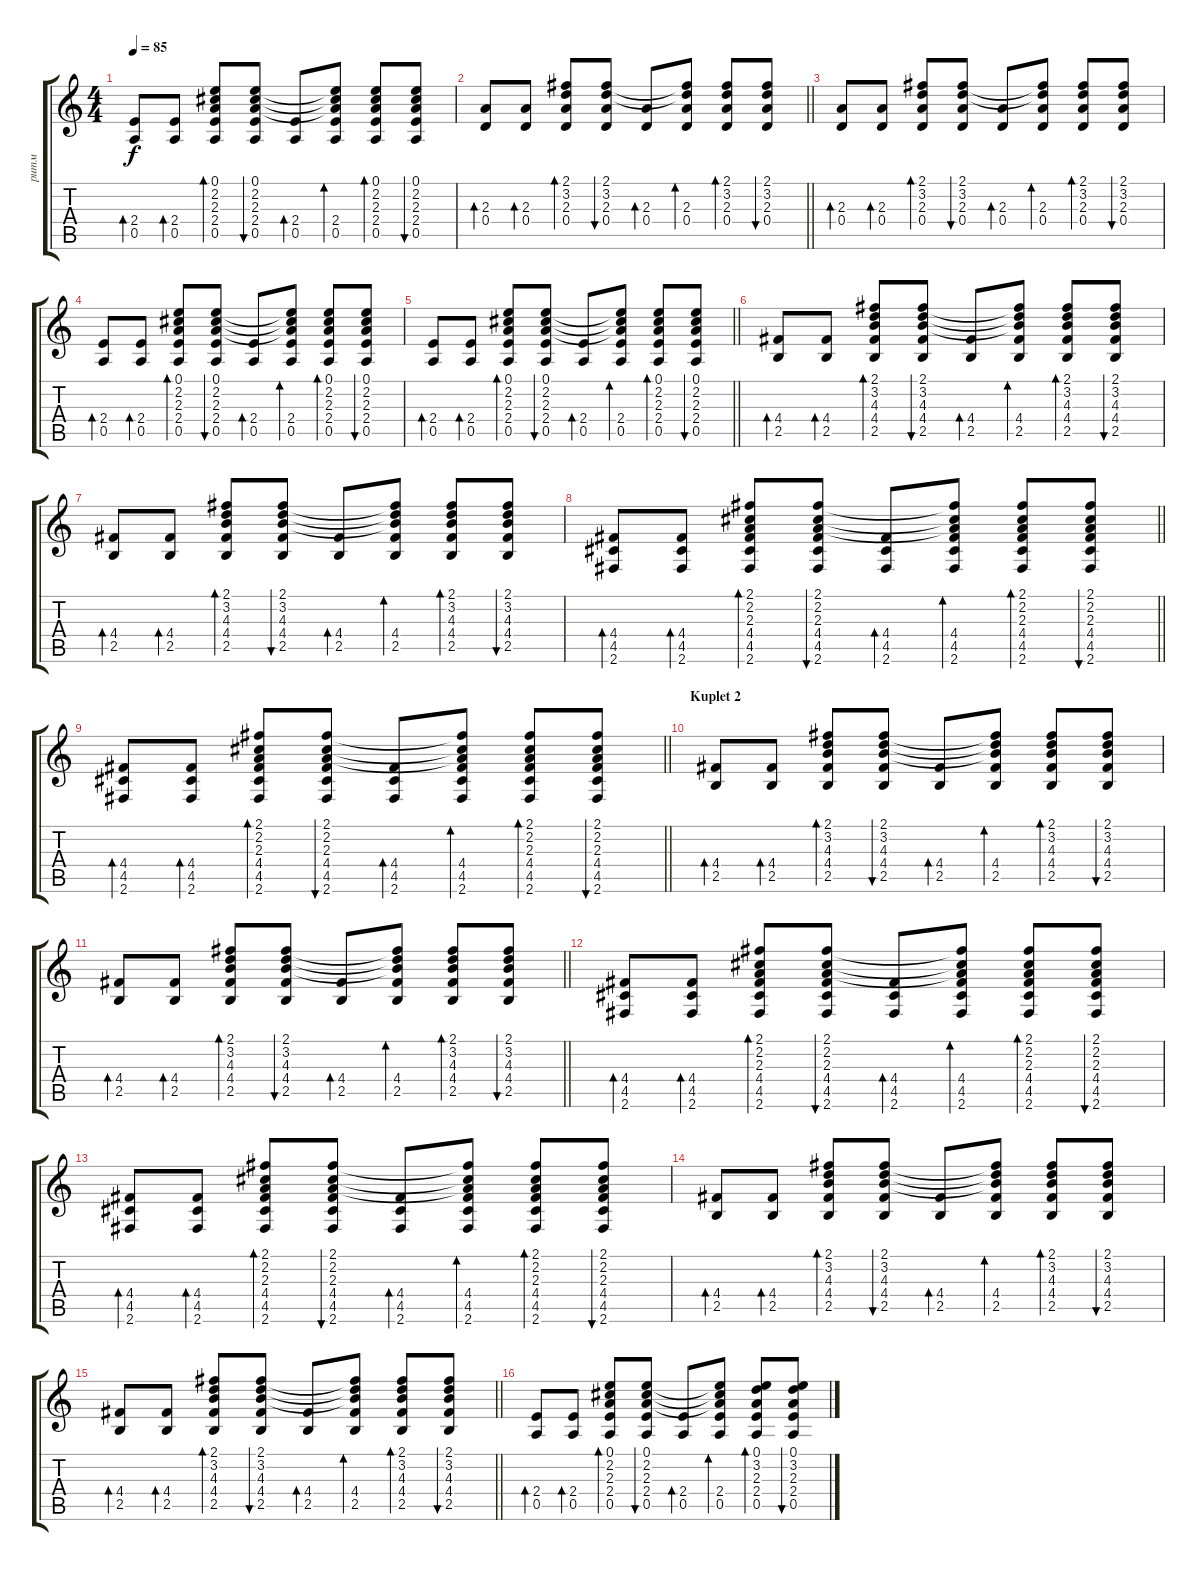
\track ("ритм" "ритм") {instrument electricguitarjazz}
\staff {score tabs}
\tuning (E4 B3 G3 D3 A2 E2) {hide}
\ts (4 4)
\tempo 85
\clef g2
\ks c
(2.4 0.5).8{bd 60 dy f} (2.4 0.5).8{bd 60} (0.1 2.2 2.3 2.4 0.5).8{bd 60} (0.1 2.2 2.3 2.4 0.5).8{bu 60} (2.4 0.5).8{bd 60} (0.1{t} 2.2{t} 2.3{t} 2.4 0.5).8{bd 60} (0.1 2.2 2.3 2.4 0.5).8{bd 60} (0.1 2.2 2.3 2.4 0.5).8{bu 60} |
\barLineRight lightlight
(2.3 0.4).8{bd 60} (2.3 0.4).8{bd 60} (2.1 3.2 2.3 0.4).8{bd 60} (2.1 3.2 2.3 0.4).8{bu 60} (2.3 0.4).8{bd 60} (2.1{t} 3.2{t} 2.3 0.4).8{bd 60} (2.1 3.2 2.3 0.4).8{bd 60} (2.1 3.2 2.3 0.4).8{bu 60} |
(2.3 0.4).8{bd 60} (2.3 0.4).8{bd 60} (2.1 3.2 2.3 0.4).8{bd 60} (2.1 3.2 2.3 0.4).8{bu 60} (2.3 0.4).8{bd 60} (2.1{t} 3.2{t} 2.3 0.4).8{bd 60} (2.1 3.2 2.3 0.4).8{bd 60} (2.1 3.2 2.3 0.4).8{bu 60} |
(2.4 0.5).8{bd 60} (2.4 0.5).8{bd 60} (0.1 2.2 2.3 2.4 0.5).8{bd 60} (0.1 2.2 2.3 2.4 0.5).8{bu 60} (2.4 0.5).8{bd 60} (0.1{t} 2.2{t} 2.3{t} 2.4 0.5).8{bd 60} (0.1 2.2 2.3 2.4 0.5).8{bd 60} (0.1 2.2 2.3 2.4 0.5).8{bu 60} |
\barLineRight lightlight
(2.4 0.5).8{bd 60} (2.4 0.5).8{bd 60} (0.1 2.2 2.3 2.4 0.5).8{bd 60} (0.1 2.2 2.3 2.4 0.5).8{bu 60} (2.4 0.5).8{bd 60} (0.1{t} 2.2{t} 2.3{t} 2.4 0.5).8{bd 60} (0.1 2.2 2.3 2.4 0.5).8{bd 60} (0.1 2.2 2.3 2.4 0.5).8{bu 60} |
(4.4 2.5).8{bd 60} (4.4 2.5).8{bd 60} (2.1 3.2 4.3 4.4 2.5).8{bd 60} (2.1 3.2 4.3 4.4 2.5).8{bu 60} (4.4 2.5).8{bd 60} (2.1{t} 3.2{t} 4.3{t} 4.4 2.5).8{bd 60} (2.1 3.2 4.3 4.4 2.5).8{bd 60} (2.1 3.2 4.3 4.4 2.5).8{bu 60} |
(4.4 2.5).8{bd 60} (4.4 2.5).8{bd 60} (2.1 3.2 4.3 4.4 2.5).8{bd 60} (2.1 3.2 4.3 4.4 2.5).8{bu 60} (4.4 2.5).8{bd 60} (2.1{t} 3.2{t} 4.3{t} 4.4 2.5).8{bd 60} (2.1 3.2 4.3 4.4 2.5).8{bd 60} (2.1 3.2 4.3 4.4 2.5).8{bu 60} |
\barLineRight lightlight
(4.4 4.5 2.6).8{bd 60} (4.4 4.5 2.6).8{bd 60} (2.1 2.2 2.3 4.4 4.5 2.6).8{bd 60} (2.1 2.2 2.3 4.4 4.5 2.6).8{bu 60} (4.4 4.5 2.6).8{bd 60} (2.1{t} 2.2{t} 2.3{t} 4.4 4.5 2.6).8{bd 60} (2.1 2.2 2.3 4.4 4.5 2.6).8{bd 60} (2.1 2.2 2.3 4.4 4.5 2.6).8{bu 60} |
\barLineRight lightlight
(4.4 4.5 2.6).8{bd 60} (4.4 4.5 2.6).8{bd 60} (2.1 2.2 2.3 4.4 4.5 2.6).8{bd 60} (2.1 2.2 2.3 4.4 4.5 2.6).8{bu 60} (4.4 4.5 2.6).8{bd 60} (2.1{t} 2.2{t} 2.3{t} 4.4 4.5 2.6).8{bd 60} (2.1 2.2 2.3 4.4 4.5 2.6).8{bd 60} (2.1 2.2 2.3 4.4 4.5 2.6).8{bu 60} |
\section ("" "Kuplet 2")
(4.4 2.5).8{bd 60} (4.4 2.5).8{bd 60} (2.1 3.2 4.3 4.4 2.5).8{bd 60} (2.1 3.2 4.3 4.4 2.5).8{bu 60} (4.4 2.5).8{bd 60} (2.1{t} 3.2{t} 4.3{t} 4.4 2.5).8{bd 60} (2.1 3.2 4.3 4.4 2.5).8{bd 60} (2.1 3.2 4.3 4.4 2.5).8{bu 60} |
\barLineRight lightlight
(4.4 2.5).8{bd 60} (4.4 2.5).8{bd 60} (2.1 3.2 4.3 4.4 2.5).8{bd 60} (2.1 3.2 4.3 4.4 2.5).8{bu 60} (4.4 2.5).8{bd 60} (2.1{t} 3.2{t} 4.3{t} 4.4 2.5).8{bd 60} (2.1 3.2 4.3 4.4 2.5).8{bd 60} (2.1 3.2 4.3 4.4 2.5).8{bu 60} |
(4.4 4.5 2.6).8{bd 60} (4.4 4.5 2.6).8{bd 60} (2.1 2.2 2.3 4.4 4.5 2.6).8{bd 60} (2.1 2.2 2.3 4.4 4.5 2.6).8{bu 60} (4.4 4.5 2.6).8{bd 60} (2.1{t} 2.2{t} 2.3{t} 4.4 4.5 2.6).8{bd 60} (2.1 2.2 2.3 4.4 4.5 2.6).8{bd 60} (2.1 2.2 2.3 4.4 4.5 2.6).8{bu 60} |
(4.4 4.5 2.6).8{bd 60} (4.4 4.5 2.6).8{bd 60} (2.1 2.2 2.3 4.4 4.5 2.6).8{bd 60} (2.1 2.2 2.3 4.4 4.5 2.6).8{bu 60} (4.4 4.5 2.6).8{bd 60} (2.1{t} 2.2{t} 2.3{t} 4.4 4.5 2.6).8{bd 60} (2.1 2.2 2.3 4.4 4.5 2.6).8{bd 60} (2.1 2.2 2.3 4.4 4.5 2.6).8{bu 60} |
(4.4 2.5).8{bd 60} (4.4 2.5).8{bd 60} (2.1 3.2 4.3 4.4 2.5).8{bd 60} (2.1 3.2 4.3 4.4 2.5).8{bu 60} (4.4 2.5).8{bd 60} (2.1{t} 3.2{t} 4.3{t} 4.4 2.5).8{bd 60} (2.1 3.2 4.3 4.4 2.5).8{bd 60} (2.1 3.2 4.3 4.4 2.5).8{bu 60} |
\barLineRight lightlight
(4.4 2.5).8{bd 60} (4.4 2.5).8{bd 60} (2.1 3.2 4.3 4.4 2.5).8{bd 60} (2.1 3.2 4.3 4.4 2.5).8{bu 60} (4.4 2.5).8{bd 60} (2.1{t} 3.2{t} 4.3{t} 4.4 2.5).8{bd 60} (2.1 3.2 4.3 4.4 2.5).8{bd 60} (2.1 3.2 4.3 4.4 2.5).8{bu 60} |
(2.4 0.5).8{bd 60} (2.4 0.5).8{bd 60} (0.1 2.2 2.3 2.4 0.5).8{bd 60} (0.1 2.2 2.3 2.4 0.5).8{bu 60} (2.4 0.5).8{bd 60} (0.1{t} 2.2{t} 2.3{t} 2.4 0.5).8{bd 60} (0.1 3.2 2.3 2.4 0.5).8{bd 60} (0.1 3.2 2.3 2.4 0.5).8{bu 60}
